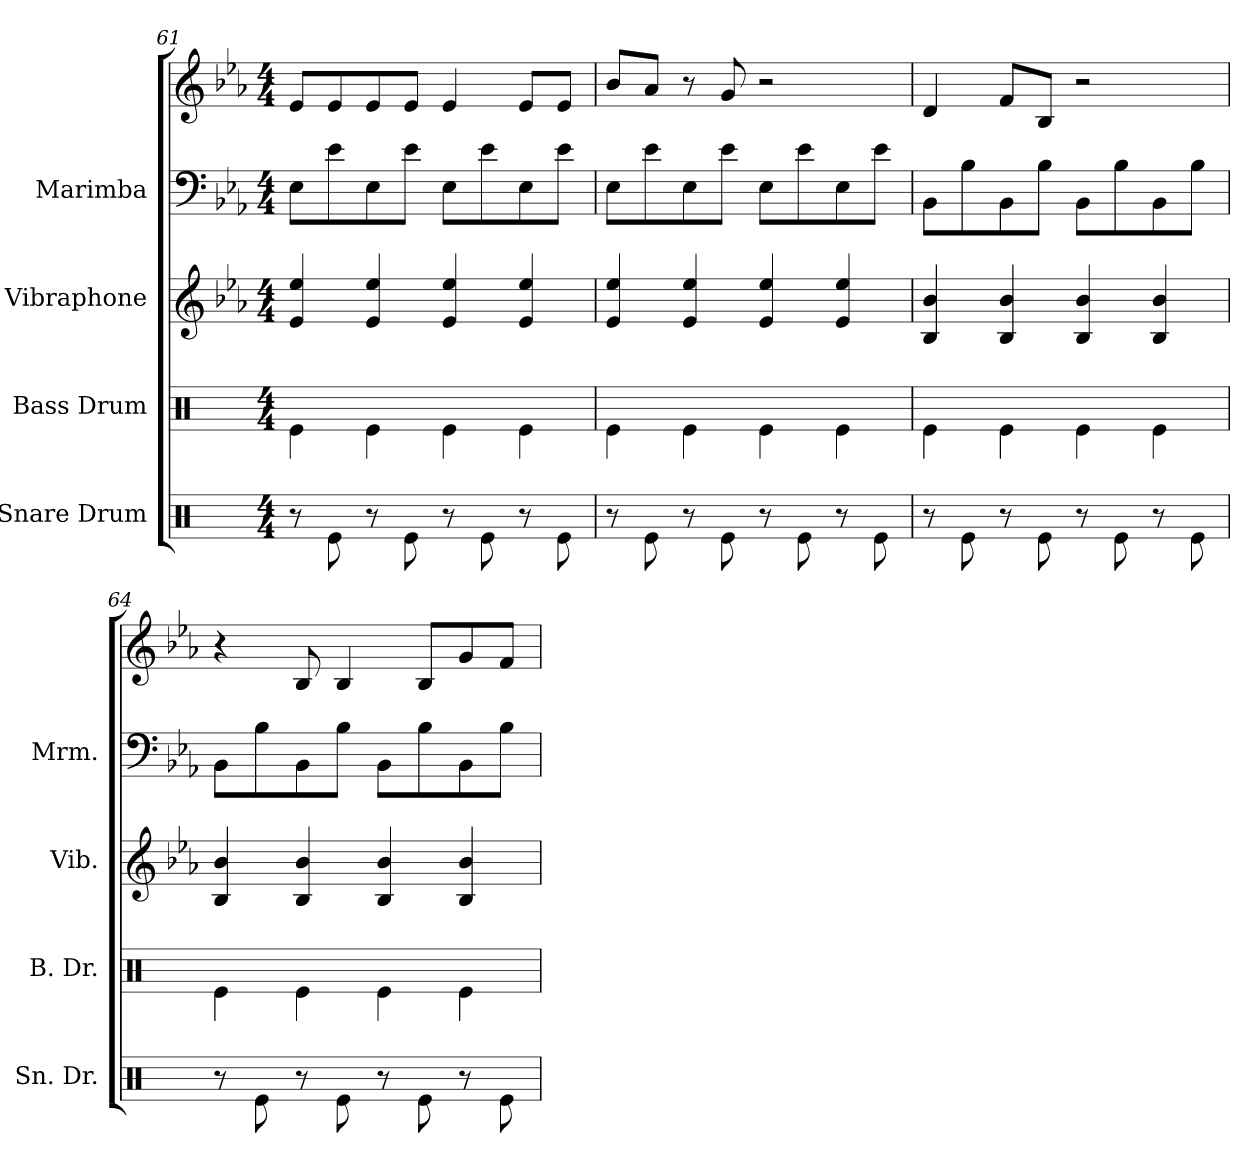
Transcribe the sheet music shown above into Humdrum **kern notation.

**kern	**kern	**kern	**kern	**kern
*part4	*part3	*part2	*part1	*part1
*staff5	*staff4	*staff3	*staff2	*staff1
*I"Snare Drum	*I"Bass Drum	*I"Vibraphone	*I"Marimba	*
*I'Sn. Dr.	*I'B. Dr.	*I'Vib.	*I'Mrm.	*
!!LO:LB:g=z
*clefX	*clefX	*clefG2	*clefF4	*clefG2
*k[]	*k[]	*k[b-e-a-]	*k[b-e-a-]	*k[b-e-a-]
*M4/4	*M4/4	*M4/4	*M4/4	*M4/4
=61	=61	=61	=61	=61
8r	4Re\	4e-/ 4ee-/	8E-\L	8e-/L
8Re\	.	.	8e-\	8e-/
8r	4Re\	4e-/ 4ee-/	8E-\	8e-/
8Re\	.	.	8e-\J	8e-/J
8r	4Re\	4e-/ 4ee-/	8E-\L	4e-/
8Re\	.	.	8e-\	.
8r	4Re\	4e-/ 4ee-/	8E-\	8e-/L
8Re\	.	.	8e-\J	8e-/J
=62	=62	=62	=62	=62
8r	4Re\	4e-/ 4ee-/	8E-\L	8b-/L
8Re\	.	.	8e-\	8a-/J
8r	4Re\	4e-/ 4ee-/	8E-\	8r
8Re\	.	.	8e-\J	8g/
8r	4Re\	4e-/ 4ee-/	8E-\L	2r
8Re\	.	.	8e-\	.
8r	4Re\	4e-/ 4ee-/	8E-\	.
8Re\	.	.	8e-\J	.
=63	=63	=63	=63	=63
8r	4Re\	4B-/ 4b-/	8BB-\L	4d/
8Re\	.	.	8B-\	.
8r	4Re\	4B-/ 4b-/	8BB-\	8f/L
8Re\	.	.	8B-\J	8B-/J
8r	4Re\	4B-/ 4b-/	8BB-\L	2r
8Re\	.	.	8B-\	.
8r	4Re\	4B-/ 4b-/	8BB-\	.
8Re\	.	.	8B-\J	.
=64	=64	=64	=64	=64
8r	4Re\	4B-/ 4b-/	8BB-\L	4r
8Re\	.	.	8B-\	.
8r	4Re\	4B-/ 4b-/	8BB-\	8B-/
8Re\	.	.	8B-\J	4B-/
8r	4Re\	4B-/ 4b-/	8BB-\L	.
8Re\	.	.	8B-\	8B-/L
8r	4Re\	4B-/ 4b-/	8BB-\	8g/
8Re\	.	.	8B-\J	8f/J
=	=	=	=	=
*-	*-	*-	*-	*-
